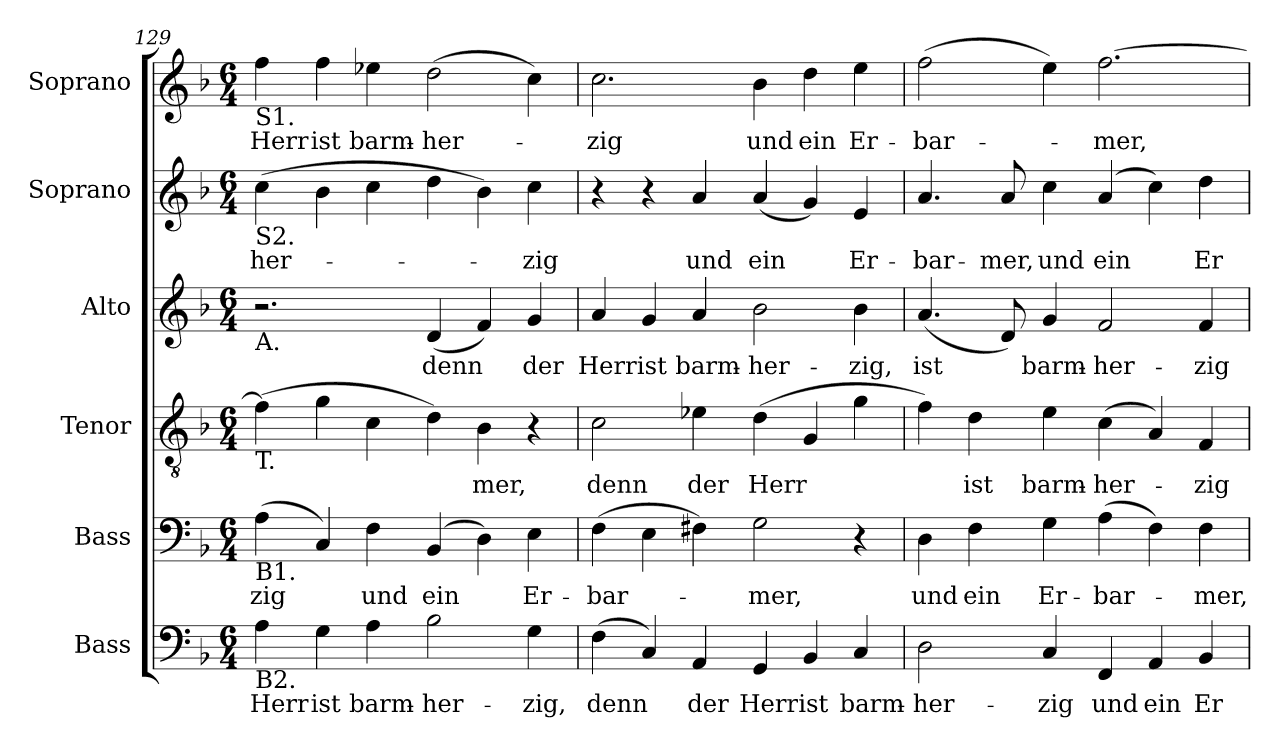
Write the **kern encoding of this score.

**kern	**text	**kern	**text	**kern	**text	**kern	**text	**kern	**text	**kern	**text
*part6	*part6	*part5	*part5	*part4	*part4	*part3	*part3	*part2	*part2	*part1	*part1
*staff6	*staff6	*staff5	*staff5	*staff4	*staff4	*staff3	*staff3	*staff2	*staff2	*staff1	*staff1
*I"Bass	*	*I"Bass	*	*I"Tenor	*	*I"Alto	*	*I"Soprano	*	*I"Soprano	*
*I'B.	*	*I'B.	*	*I'T.	*	*I'A.	*	*I'S.	*	*I'S.	*
!!LO:LB:g=z
*clefF4	*	*clefF4	*	*clefGv2	*	*clefG2	*	*clefG2	*	*clefG2	*
*	*	*	*	*ITrd7c12	*	*	*	*	*	*	*
*k[b-]	*	*k[b-]	*	*k[b-]	*	*k[b-]	*	*k[b-]	*	*k[b-]	*
*F:	*	*F:	*	*F:	*	*F:	*	*F:	*	*F:	*
*M6/4	*	*M6/4	*	*M6/4	*	*M6/4	*	*M6/4	*	*M6/4	*
=129	=129	=129	=129	=129	=129	=129	=129	=129	=129	=129	=129
!	!LO:LY:b:color=#000000	!	!	!	!	!	!	!	!	!	!
!	!	!	!LO:LY:b:color=#000000	!	!	!	!	!	!	!	!
!	!	!	!	!	!	!	!	!	!LO:LY:b:color=#000000	!	!
!	!	!	!	!	!	!	!	!	!	!LO:TX:b:t=S1.	!
!	!	!	!	!	!	!	!	!LO:TX:b:t=S2.	!	!	!
!	!	!	!	!	!	!LO:TX:b:t=A.	!	!	!	!	!
!	!	!	!	!LO:TX:b:t=T.	!	!	!	!	!	!	!
!	!	!LO:TX:b:t=B1.	!	!	!	!	!	!	!	!	!
!LO:TX:b:t=B2.	!	!	!	!	!	!	!	!	!	!	!
!	!	!	!	!	!	!	!	!	!	!	!LO:LY:b:color=#000000
4Ai\	Herr	(4Ai\	-zig	(4Fi\]	.	2.r	.	(4cci\	-her-	4ffi\	Herr
!	!LO:LY:b:color=#000000	!	!	!	!	!	!	!	!	!	!
!	!	!	!	!	!	!	!	!	!	!	!LO:LY:b:color=#000000
4Gi\	ist	4Ci/)	.	4Gi\	.	.	.	4b-i\	.	4ffi\	ist
!	!LO:LY:b:color=#000000	!	!	!	!	!	!	!	!	!	!
!	!	!	!LO:LY:b:color=#000000	!	!	!	!	!	!	!	!
!	!	!	!	!	!	!	!	!	!	!	!LO:LY:b:color=#000000
4Ai\	barm-	4Fi\	und	4Ci\	.	.	.	4cci\	.	4ee-Xi\	barm-
!	!LO:LY:b:color=#000000	!	!	!	!	!	!	!	!	!	!
!	!	!	!LO:LY:b:color=#000000	!	!	!	!	!	!	!	!
!	!	!	!	!	!	!	!LO:LY:b:color=#000000	!	!	!	!
!	!	!	!	!	!	!	!	!	!	!	!LO:LY:b:color=#000000
2B-i\	-her-	(4BB-i/	ein	4Di\)	.	(4di/	denn	4ddi\	.	(2ddi\	-her-
!	!	!	!	!	!LO:LY:b:color=#000000	!	!	!	!	!	!
.	.	4Di\)	.	4BB-i\	-mer,	4fi/)	.	4b-i\)	.	.	.
!	!LO:LY:b:color=#000000	!	!	!	!	!	!	!	!	!	!
!	!	!	!LO:LY:b:color=#000000	!	!	!	!	!	!	!	!
!	!	!	!	!	!	!	!LO:LY:b:color=#000000	!	!	!	!
!	!	!	!	!	!	!	!	!	!LO:LY:b:color=#000000	!	!
4Gi\	-zig,	4Ei\	Er-	4r	.	4gi/	der	4cci\	-zig	4cci\)	.
=130	=130	=130	=130	=130	=130	=130	=130	=130	=130	=130	=130
!	!LO:LY:b:color=#000000	!	!	!	!	!	!	!	!	!	!
!	!	!	!LO:LY:b:color=#000000	!	!	!	!	!	!	!	!
!	!	!	!	!	!LO:LY:b:color=#000000	!	!	!	!	!	!
!	!	!	!	!	!	!	!LO:LY:b:color=#000000	!	!	!	!
!	!	!	!	!	!	!	!	!	!	!	!LO:LY:b:color=#000000
(4Fi\	denn	(4Fi\	-bar-	2Ci\	denn	4ai/	Herr	4r	.	2.cci\	-zig
!	!	!	!	!	!	!	!LO:LY:b:color=#000000	!	!	!	!
4Ci/)	.	4Ei\	.	.	.	4gi/	ist	4r	.	.	.
!	!LO:LY:b:color=#000000	!	!	!	!	!	!	!	!	!	!
!	!	!	!	!	!LO:LY:b:color=#000000	!	!	!	!	!	!
!	!	!	!	!	!	!	!LO:LY:b:color=#000000	!	!	!	!
!	!	!	!	!	!	!	!	!	!LO:LY:b:color=#000000	!	!
4AAi/	der	4F#Xi\)	.	4E-Xi\	der	4ai/	barm-	4ai/	und	.	.
!	!LO:LY:b:color=#000000	!	!	!	!	!	!	!	!	!	!
!	!	!	!LO:LY:b:color=#000000	!	!	!	!	!	!	!	!
!	!	!	!	!	!LO:LY:b:color=#000000	!	!	!	!	!	!
!	!	!	!	!	!	!	!LO:LY:b:color=#000000	!	!	!	!
!	!	!	!	!	!	!	!	!	!LO:LY:b:color=#000000	!	!
!	!	!	!	!	!	!	!	!	!	!	!LO:LY:b:color=#000000
4GGi/	Herr	2Gi\	-mer,	(4Di\	Herr	2b-i\	-her-	(4ai/	ein	4b-i\	und
!	!LO:LY:b:color=#000000	!	!	!	!	!	!	!	!	!	!
!	!	!	!	!	!	!	!	!	!	!	!LO:LY:b:color=#000000
4BB-i/	ist	.	.	4GGi/	.	.	.	4gi/)	.	4ddi\	ein
!	!LO:LY:b:color=#000000	!	!	!	!	!	!	!	!	!	!
!	!	!	!	!	!	!	!LO:LY:b:color=#000000	!	!	!	!
!	!	!	!	!	!	!	!	!	!LO:LY:b:color=#000000	!	!
!	!	!	!	!	!	!	!	!	!	!	!LO:LY:b:color=#000000
4Ci/	barm-	4r	.	4Gi\	.	4b-i\	-zig,	4ei/	Er-	4eei\	Er-
=131	=131	=131	=131	=131	=131	=131	=131	=131	=131	=131	=131
!	!LO:LY:b:color=#000000	!	!	!	!	!	!	!	!	!	!
!	!	!	!LO:LY:b:color=#000000	!	!	!	!	!	!	!	!
!	!	!	!	!	!	!	!LO:LY:b:color=#000000	!	!	!	!
!	!	!	!	!	!	!	!	!	!LO:LY:b:color=#000000	!	!
!	!	!	!	!	!	!	!	!	!	!	!LO:LY:b:color=#000000
2Di\	-her-	4Di\	und	4Fi\)	.	(4.ai/	ist	4.ai/	-bar-	(2ffi\	-bar-
!	!	!	!LO:LY:b:color=#000000	!	!	!	!	!	!	!	!
!	!	!	!	!	!LO:LY:b:color=#000000	!	!	!	!	!	!
.	.	4Fi\	ein	4Di\	ist	.	.	.	.	.	.
!	!	!	!	!	!	!	!	!	!LO:LY:b:color=#000000	!	!
.	.	.	.	.	.	8di/)	.	8ai/	-mer,	.	.
!	!LO:LY:b:color=#000000	!	!	!	!	!	!	!	!	!	!
!	!	!	!LO:LY:b:color=#000000	!	!	!	!	!	!	!	!
!	!	!	!	!	!LO:LY:b:color=#000000	!	!	!	!	!	!
!	!	!	!	!	!	!	!LO:LY:b:color=#000000	!	!	!	!
!	!	!	!	!	!	!	!	!	!LO:LY:b:color=#000000	!	!
4Ci/	-zig	4Gi\	Er-	4Ei\	barm-	4gi/	barm-	4cci\	und	4eei\)	.
!	!LO:LY:b:color=#000000	!	!	!	!	!	!	!	!	!	!
!	!	!	!LO:LY:b:color=#000000	!	!	!	!	!	!	!	!
!	!	!	!	!	!LO:LY:b:color=#000000	!	!	!	!	!	!
!	!	!	!	!	!	!	!LO:LY:b:color=#000000	!	!	!	!
!	!	!	!	!	!	!	!	!	!LO:LY:b:color=#000000	!	!
!	!	!	!	!	!	!	!	!	!	!	!LO:LY:b:color=#000000
4FFi/	und	(4Ai\	-bar-	(4Ci\	-her-	2fi/	-her-	(4ai/	ein	[2.ffi\	-mer,
!	!LO:LY:b:color=#000000	!	!	!	!	!	!	!	!	!	!
4AAi/	ein	4Fi\)	.	4AAi/)	.	.	.	4cci\)	.	.	.
!	!LO:LY:b:color=#000000	!	!	!	!	!	!	!	!	!	!
!	!	!	!LO:LY:b:color=#000000	!	!	!	!	!	!	!	!
!	!	!	!	!	!LO:LY:b:color=#000000	!	!	!	!	!	!
!	!	!	!	!	!	!	!LO:LY:b:color=#000000	!	!	!	!
!	!	!	!	!	!	!	!	!	!LO:LY:b:color=#000000	!	!
4BB-i/	Er-	4Fi\	-mer,	4FFi/	-zig	4fi/	-zig	4ddi\	Er-	.	.
=	=	=	=	=	=	=	=	=	=	=	=
*-	*-	*-	*-	*-	*-	*-	*-	*-	*-	*-	*-
